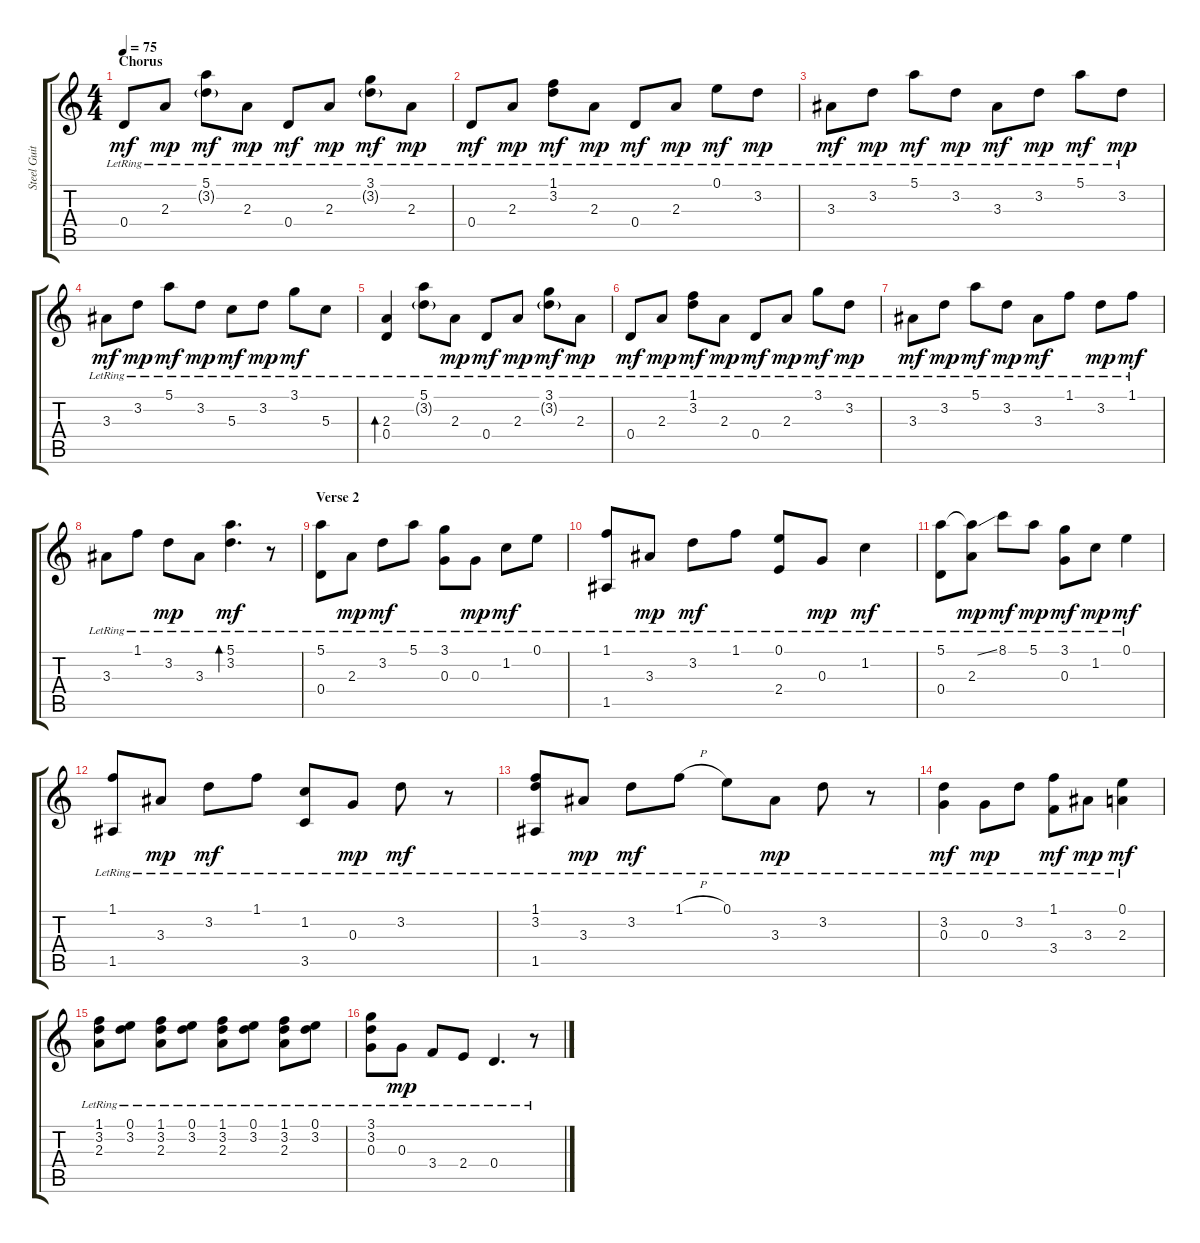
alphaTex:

\track ("Steel Guitar" "Steel Guit") {instrument acousticguitarsteel}
\staff {score tabs}
\tuning (E4 B3 G3 D3 A2 E2) {hide}
\ts (4 4)
\section ("" "Chorus")
\tempo 75
\clef g2
\ks c
0.4{lr}.8{dy mf} 2.3{lr}.8{dy mp} (5.1{lr} 3.2{g lr}).8{dy mf} 2.3{lr}.8{dy mp} 0.4{lr}.8{dy mf} 2.3{lr}.8{dy mp} (3.1{lr} 3.2{g lr}).8{dy mf} 2.3{lr}.8{dy mp} |
0.4{lr}.8{dy mf} 2.3{lr}.8{dy mp} (1.1{lr} 3.2{lr}).8{dy mf} 2.3{lr}.8{dy mp} 0.4{lr}.8{dy mf} 2.3{lr}.8{dy mp} 0.1{lr}.8{dy mf} 3.2{lr}.8{dy mp} |
3.3{lr}.8{dy mf} 3.2{lr}.8{dy mp} 5.1{lr}.8{dy mf} 3.2{lr}.8{dy mp} 3.3{lr}.8{dy mf} 3.2{lr}.8{dy mp} 5.1{lr}.8{dy mf} 3.2{lr}.8{dy mp} |
3.3{lr}.8{dy mf} 3.2{lr}.8{dy mp} 5.1{lr}.8{dy mf} 3.2{lr}.8{dy mp} 5.3{lr}.8{dy mf} 3.2{lr}.8{dy mp} 3.1{lr}.8{dy mf} 5.3{lr}.8 |
(2.3{lr} 0.4{lr}).4{bd 120} (5.1{lr} 3.2{g lr}).8 2.3{lr}.8{dy mp} 0.4{lr}.8{dy mf} 2.3{lr}.8{dy mp} (3.1{lr} 3.2{g lr}).8{dy mf} 2.3{lr}.8{dy mp} |
0.4{lr}.8{dy mf} 2.3{lr}.8{dy mp} (1.1{lr} 3.2{lr}).8{dy mf} 2.3{lr}.8{dy mp} 0.4{lr}.8{dy mf} 2.3{lr}.8{dy mp} 3.1{lr}.8{dy mf} 3.2{lr}.8{dy mp} |
3.3{lr}.8{dy mf} 3.2{lr}.8{dy mp} 5.1{lr}.8{dy mf} 3.2{lr}.8{dy mp} 3.3{lr}.8{dy mf} 1.1{lr}.8 3.2{lr}.8{dy mp} 1.1{lr}.8{dy mf} |
3.3{lr}.8 1.1{lr}.8 3.2{lr}.8{dy mp} 3.3{lr}.8 (5.1 3.2{lr}).4{d bd 30 dy mf} r.8 |
\section ("" "Verse 2")
(5.1{lr} 0.4{lr}).8 2.3{lr}.8{dy mp} 3.2{lr}.8{dy mf} 5.1{lr}.8 (3.1{lr} 0.3{lr}).8 0.3{lr}.8{dy mp} 1.2{lr}.8{dy mf} 0.1{lr}.8 |
(1.1{lr} 1.5{lr}).8 3.3{lr}.8{dy mp} 3.2{lr}.8{dy mf} 1.1{lr}.8 (0.1{lr} 2.4{lr}).8 0.3{lr}.8{dy mp} 1.2{lr}.4{dy mf} |
(5.1{lr} 0.4{lr}).8 (5.1{ss lr t} 2.3{lr}).8{dy mp} 8.1{lr}.8{dy mf} 5.1{lr}.8{dy mp} (3.1{lr} 0.3{lr}).8{dy mf} 1.2{lr}.8{dy mp} 0.1{lr}.4{dy mf} |
(1.1{lr} 1.5{lr}).8 3.3{lr}.8{dy mp} 3.2{lr}.8{dy mf} 1.1{lr}.8 (1.2{lr} 3.5{lr}).8 0.3{lr}.8{dy mp} 3.2{lr}.8{dy mf} r.8 |
(1.1{lr} 3.2{lr} 1.5{lr}).8 3.3{lr}.8{dy mp} 3.2{lr}.8{dy mf} 1.1{h lr}.8 0.1{lr}.8 3.3{lr}.8{dy mp} 3.2{lr}.8 r.8 |
(3.2{lr} 0.3{lr}).4{dy mf} 0.3{lr}.8{dy mp} 3.2{lr}.8 (1.1{lr} 3.4{lr}).8{dy mf} 3.3{lr}.8{dy mp} (0.1{lr} 2.3{lr}).4{dy mf} |
(1.1{lr} 3.2{lr} 2.3{lr}).8 (0.1{lr} 3.2{lr}).8 (1.1{lr} 3.2{lr} 2.3{lr}).8 (0.1{lr} 3.2{lr}).8 (1.1{lr} 3.2{lr} 2.3{lr}).8 (0.1{lr} 3.2{lr}).8 (1.1{lr} 3.2{lr} 2.3{lr}).8 (0.1{lr} 3.2{lr}).8 |
(3.1{lr} 3.2{lr} 0.3{lr}).8 0.3{lr}.8{dy mp} 3.4{lr}.8 2.4{lr}.8 0.4{lr}.4{d} r.8
